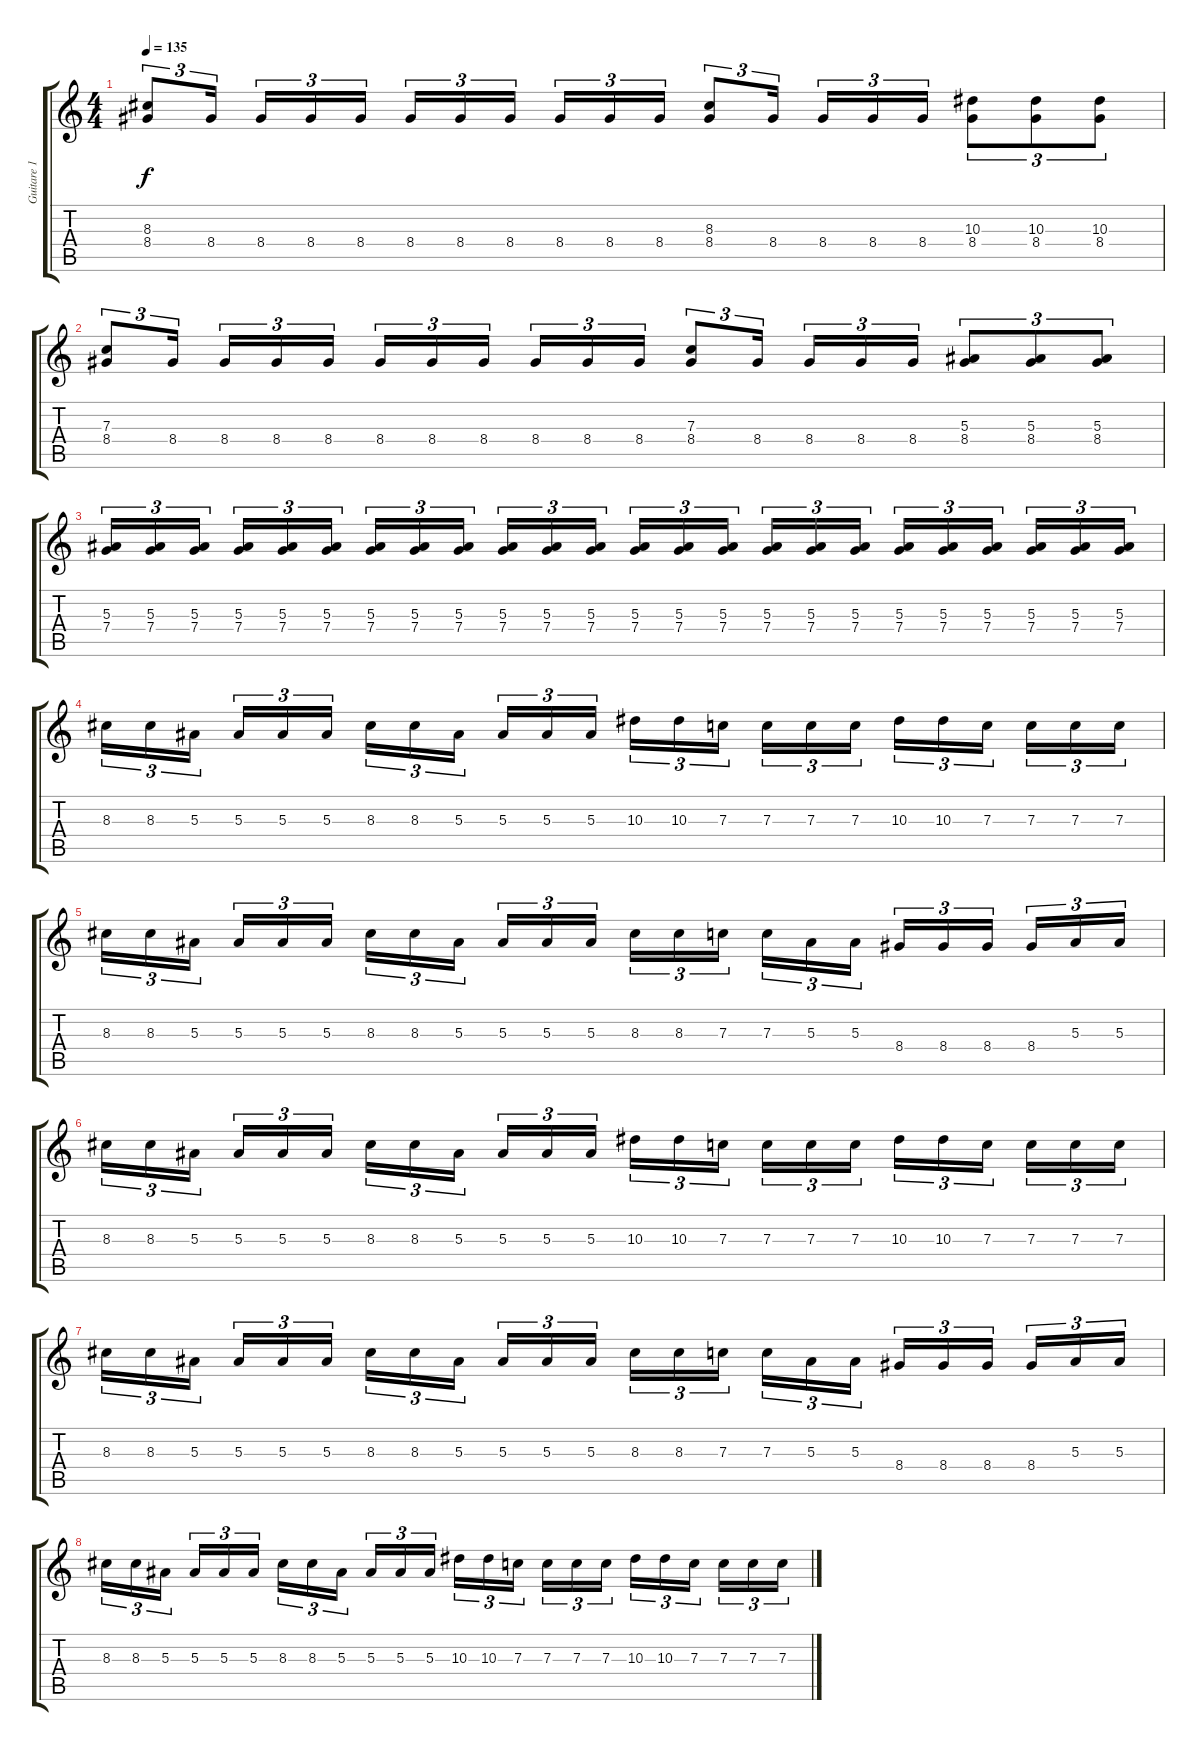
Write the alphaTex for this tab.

\track ("Guitare 1" "Guitare 1") {instrument distortionguitar}
\staff {score tabs}
\tuning (D4 A3 F3 C3 G2 D2) {hide}
\ts (4 4)
\tempo 135
\clef g2
\ks c
(8.3 8.4).8{tu (3 2) dy f} 8.4.16{tu (3 2) beam splitsecondary} 8.4.16{tu (3 2)} 8.4.16{tu (3 2)} 8.4.16{tu (3 2)} 8.4.16{tu (3 2)} 8.4.16{tu (3 2)} 8.4.16{tu (3 2) beam splitsecondary} 8.4.16{tu (3 2)} 8.4.16{tu (3 2)} 8.4.16{tu (3 2)} (8.3 8.4).8{tu (3 2)} 8.4.16{tu (3 2) beam splitsecondary} 8.4.16{tu (3 2)} 8.4.16{tu (3 2)} 8.4.16{tu (3 2)} (10.3 8.4).8{tu (3 2)} (10.3 8.4).8{tu (3 2)} (10.3 8.4).8{tu (3 2)} |
(7.3 8.4).8{tu (3 2)} 8.4.16{tu (3 2) beam splitsecondary} 8.4.16{tu (3 2)} 8.4.16{tu (3 2)} 8.4.16{tu (3 2)} 8.4.16{tu (3 2)} 8.4.16{tu (3 2)} 8.4.16{tu (3 2) beam splitsecondary} 8.4.16{tu (3 2)} 8.4.16{tu (3 2)} 8.4.16{tu (3 2)} (7.3 8.4).8{tu (3 2)} 8.4.16{tu (3 2) beam splitsecondary} 8.4.16{tu (3 2)} 8.4.16{tu (3 2)} 8.4.16{tu (3 2)} (5.3 8.4).8{tu (3 2)} (5.3 8.4).8{tu (3 2)} (5.3 8.4).8{tu (3 2)} |
(5.3 7.4).16{tu (3 2)} (5.3 7.4).16{tu (3 2)} (5.3 7.4).16{tu (3 2) beam splitsecondary} (5.3 7.4).16{tu (3 2)} (5.3 7.4).16{tu (3 2)} (5.3 7.4).16{tu (3 2)} (5.3 7.4).16{tu (3 2)} (5.3 7.4).16{tu (3 2)} (5.3 7.4).16{tu (3 2) beam splitsecondary} (5.3 7.4).16{tu (3 2)} (5.3 7.4).16{tu (3 2)} (5.3 7.4).16{tu (3 2)} (5.3 7.4).16{tu (3 2)} (5.3 7.4).16{tu (3 2)} (5.3 7.4).16{tu (3 2) beam splitsecondary} (5.3 7.4).16{tu (3 2)} (5.3 7.4).16{tu (3 2)} (5.3 7.4).16{tu (3 2)} (5.3 7.4).16{tu (3 2)} (5.3 7.4).16{tu (3 2)} (5.3 7.4).16{tu (3 2) beam splitsecondary} (5.3 7.4).16{tu (3 2)} (5.3 7.4).16{tu (3 2)} (5.3 7.4).16{tu (3 2)} |
8.3.16{tu (3 2)} 8.3.16{tu (3 2)} 5.3.16{tu (3 2) beam splitsecondary} 5.3.16{tu (3 2)} 5.3.16{tu (3 2)} 5.3.16{tu (3 2)} 8.3.16{tu (3 2)} 8.3.16{tu (3 2)} 5.3.16{tu (3 2) beam splitsecondary} 5.3.16{tu (3 2)} 5.3.16{tu (3 2)} 5.3.16{tu (3 2)} 10.3.16{tu (3 2)} 10.3.16{tu (3 2)} 7.3.16{tu (3 2) beam splitsecondary} 7.3.16{tu (3 2)} 7.3.16{tu (3 2)} 7.3.16{tu (3 2)} 10.3.16{tu (3 2)} 10.3.16{tu (3 2)} 7.3.16{tu (3 2) beam splitsecondary} 7.3.16{tu (3 2)} 7.3.16{tu (3 2)} 7.3.16{tu (3 2)} |
8.3.16{tu (3 2)} 8.3.16{tu (3 2)} 5.3.16{tu (3 2) beam splitsecondary} 5.3.16{tu (3 2)} 5.3.16{tu (3 2)} 5.3.16{tu (3 2)} 8.3.16{tu (3 2)} 8.3.16{tu (3 2)} 5.3.16{tu (3 2) beam splitsecondary} 5.3.16{tu (3 2)} 5.3.16{tu (3 2)} 5.3.16{tu (3 2)} 8.3.16{tu (3 2)} 8.3.16{tu (3 2)} 7.3.16{tu (3 2) beam splitsecondary} 7.3.16{tu (3 2)} 5.3.16{tu (3 2)} 5.3.16{tu (3 2)} 8.4.16{tu (3 2)} 8.4.16{tu (3 2)} 8.4.16{tu (3 2) beam splitsecondary} 8.4.16{tu (3 2)} 5.3.16{tu (3 2)} 5.3.16{tu (3 2)} |
8.3.16{tu (3 2)} 8.3.16{tu (3 2)} 5.3.16{tu (3 2) beam splitsecondary} 5.3.16{tu (3 2)} 5.3.16{tu (3 2)} 5.3.16{tu (3 2)} 8.3.16{tu (3 2)} 8.3.16{tu (3 2)} 5.3.16{tu (3 2) beam splitsecondary} 5.3.16{tu (3 2)} 5.3.16{tu (3 2)} 5.3.16{tu (3 2)} 10.3.16{tu (3 2)} 10.3.16{tu (3 2)} 7.3.16{tu (3 2) beam splitsecondary} 7.3.16{tu (3 2)} 7.3.16{tu (3 2)} 7.3.16{tu (3 2)} 10.3.16{tu (3 2)} 10.3.16{tu (3 2)} 7.3.16{tu (3 2) beam splitsecondary} 7.3.16{tu (3 2)} 7.3.16{tu (3 2)} 7.3.16{tu (3 2)} |
8.3.16{tu (3 2)} 8.3.16{tu (3 2)} 5.3.16{tu (3 2) beam splitsecondary} 5.3.16{tu (3 2)} 5.3.16{tu (3 2)} 5.3.16{tu (3 2)} 8.3.16{tu (3 2)} 8.3.16{tu (3 2)} 5.3.16{tu (3 2) beam splitsecondary} 5.3.16{tu (3 2)} 5.3.16{tu (3 2)} 5.3.16{tu (3 2)} 8.3.16{tu (3 2)} 8.3.16{tu (3 2)} 7.3.16{tu (3 2) beam splitsecondary} 7.3.16{tu (3 2)} 5.3.16{tu (3 2)} 5.3.16{tu (3 2)} 8.4.16{tu (3 2)} 8.4.16{tu (3 2)} 8.4.16{tu (3 2) beam splitsecondary} 8.4.16{tu (3 2)} 5.3.16{tu (3 2)} 5.3.16{tu (3 2)} |
8.3.16{tu (3 2)} 8.3.16{tu (3 2)} 5.3.16{tu (3 2) beam splitsecondary} 5.3.16{tu (3 2)} 5.3.16{tu (3 2)} 5.3.16{tu (3 2)} 8.3.16{tu (3 2)} 8.3.16{tu (3 2)} 5.3.16{tu (3 2) beam splitsecondary} 5.3.16{tu (3 2)} 5.3.16{tu (3 2)} 5.3.16{tu (3 2)} 10.3.16{tu (3 2)} 10.3.16{tu (3 2)} 7.3.16{tu (3 2) beam splitsecondary} 7.3.16{tu (3 2)} 7.3.16{tu (3 2)} 7.3.16{tu (3 2)} 10.3.16{tu (3 2)} 10.3.16{tu (3 2)} 7.3.16{tu (3 2) beam splitsecondary} 7.3.16{tu (3 2)} 7.3.16{tu (3 2)} 7.3.16{tu (3 2)}
